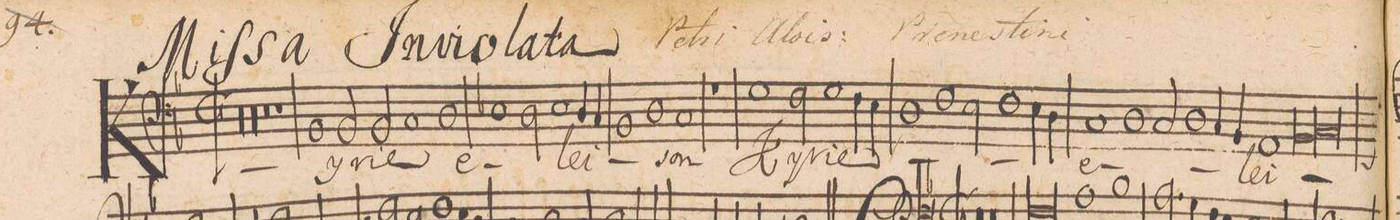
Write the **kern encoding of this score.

**kern	**text
*I"BASSVS.	*
*clefF4	*
*k[b-]	*
*met(c|)	*
*M2/1	*
00r	.
=2-	=2-
=3-	=3-
00r	.
=4-	=4-
=5-	=5-
0r	.
=6-	=6-
1r	.
1BB-/	Ky-
=7-	=7-
2BB-/	-ri-
2BB-/	-e
1C/	e-
=8-	=8-
1D\	.
1E-X\	.
=9-	=9-
2D\	.
1E-\	.
4D/	-lei-
4C/	.
=10-	=10-
1BB-/	.
1D\	.
=11-	=11-
1C/	-son
1rA	.
=12-	=12-
1G\	Ky-
2F\	-ri-
1G\	-e
=13-	=13-
4F\	.
4Eny\	.
1D\	.
=14-	=14-
1F\	.
2E\	.
1F\	.
=15-	=15-
4E\	.
4D\	.
1C/	e-
=16-	=16-
1D\	.
2C/	.
1D\	.
=17-	=17-
4C/	.
4BB-/	.
1AA/	-lei-
=18-	=18-
*lig	*
1BB-/	.
*custos:FF	*
1C/	.
*Xlig	*
=19-	=19-
*-	*-
